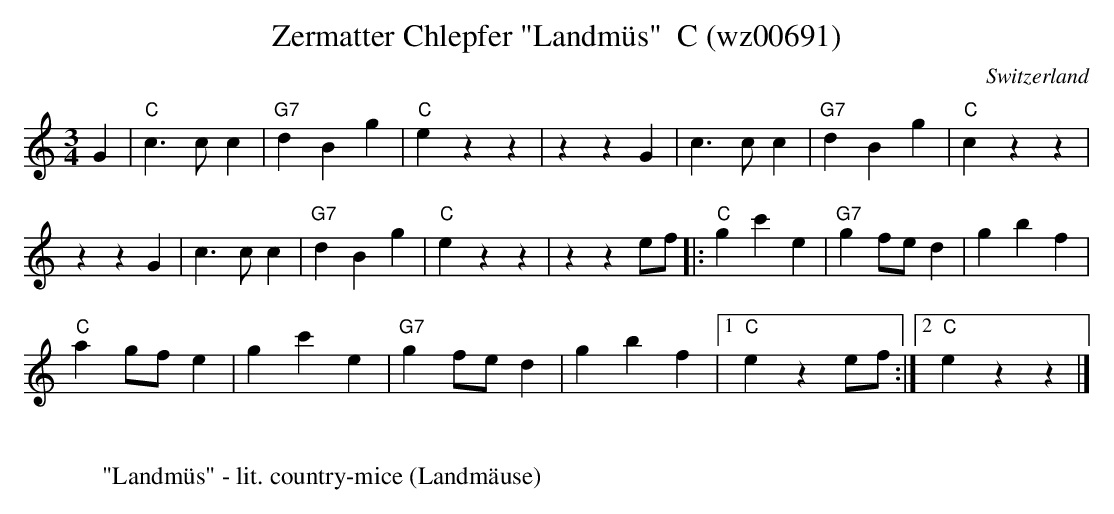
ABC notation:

X:1
T: Zermatter Chlepfer "Landmüs"  C (wz00691)
O:Switzerland
M:3/4
L:1/4
K:C major
G|"C"c>cc | "G7"dBg | "C"ezz | zzG | c>cc | "G7"dBg | "C"czz |
zzG | c>cc | "G7"dBg | "C"ezz | zze/f/ |: "C"gc'e | "G7"gf/e/d | gbf |
"C"ag/f/e | gc'e | "G7"gf/e/ d | gbf |1 "C"eze/f/ :|2 "C"ezz |]
W:
W: "Landmüs" - lit. country-mice (Landmäuse)
